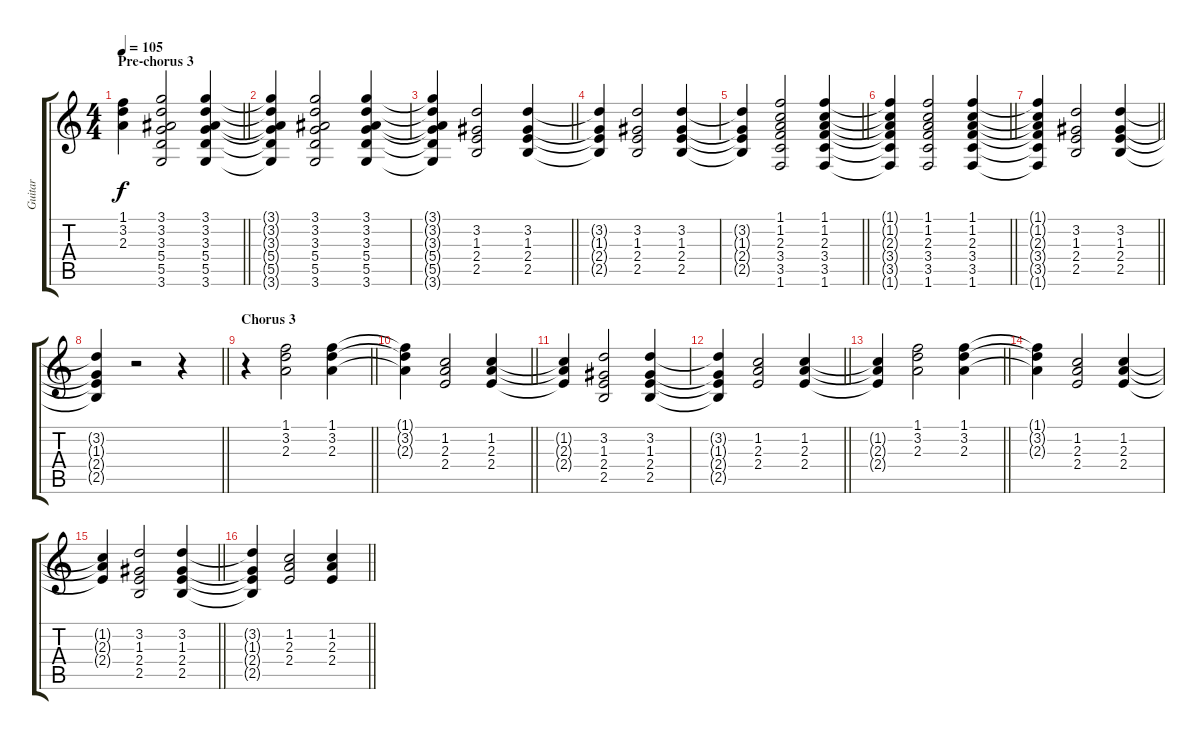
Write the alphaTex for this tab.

\track ("Guitar" "Guitar") {instrument electricguitarjazz}
\staff {score tabs}
\tuning (E4 B3 G3 D3 A2 E2) {hide}
\ts (4 4)
\section ("" "Pre-chorus 3")
\tempo 105
\clef g2
\barLineRight lightlight
\ks aminor
(1.1{t} 3.2{t} 2.3{t}).4{dy f} (3.1 3.2 3.3 5.4 5.5 3.6).2 (3.1 3.2 3.3 5.4 5.5 3.6).4 |
(3.1{t} 3.2{t} 3.3{t} 5.4{t} 5.5{t} 3.6{t}).4 (3.1 3.2 3.3 5.4 5.5 3.6).2 (3.1 3.2 3.3 5.4 5.5 3.6).4 |
\barLineRight lightlight
(3.1{t} 3.2{t} 3.3{t} 5.4{t} 5.5{t} 3.6{t}).4 (3.2 1.3 2.4 2.5).2 (3.2 1.3 2.4 2.5).4 |
(3.2{t} 1.3{t} 2.4{t} 2.5{t}).4 (3.2 1.3 2.4 2.5).2 (3.2 1.3 2.4 2.5).4 |
\barLineRight lightlight
(3.2{t} 1.3{t} 2.4{t} 2.5{t}).4 (1.1 1.2 2.3 3.4 3.5 1.6).2 (1.1 1.2 2.3 3.4 3.5 1.6).4 |
\barLineRight lightlight
(1.1{t} 1.2{t} 2.3{t} 3.4{t} 3.5{t} 1.6{t}).4 (1.1 1.2 2.3 3.4 3.5 1.6).2 (1.1 1.2 2.3 3.4 3.5 1.6).4 |
\barLineRight lightlight
(1.1{t} 1.2{t} 2.3{t} 3.4{t} 3.5{t} 1.6{t}).4 (3.2 1.3 2.4 2.5).2 (3.2 1.3 2.4 2.5).4 |
\barLineRight lightlight
(3.2{t} 1.3{t} 2.4{t} 2.5{t}).4 r.2 r.4 |
\section ("" "Chorus 3")
\barLineRight lightlight
r.4 (1.1 3.2 2.3).2 (1.1 3.2 2.3).4 |
\barLineRight lightlight
(1.1{t} 3.2{t} 2.3{t}).4 (1.2 2.3 2.4).2 (1.2 2.3 2.4).4 |
(1.2{t} 2.3{t} 2.4{t}).4 (3.2 1.3 2.4 2.5).2 (3.2 1.3 2.4 2.5).4 |
\barLineRight lightlight
(3.2{t} 1.3{t} 2.4{t} 2.5{t}).4 (1.2 2.3 2.4).2 (1.2 2.3 2.4).4 |
\barLineRight lightlight
(1.2{t} 2.3{t} 2.4{t}).4 (1.1 3.2 2.3).2 (1.1 3.2 2.3).4 |
(1.1{t} 3.2{t} 2.3{t}).4 (1.2 2.3 2.4).2 (1.2 2.3 2.4).4 |
\barLineRight lightlight
(1.2{t} 2.3{t} 2.4{t}).4 (3.2 1.3 2.4 2.5).2 (3.2 1.3 2.4 2.5).4 |
\barLineRight lightlight
(3.2{t} 1.3{t} 2.4{t} 2.5{t}).4 (1.2 2.3 2.4).2 (1.2 2.3 2.4).4
